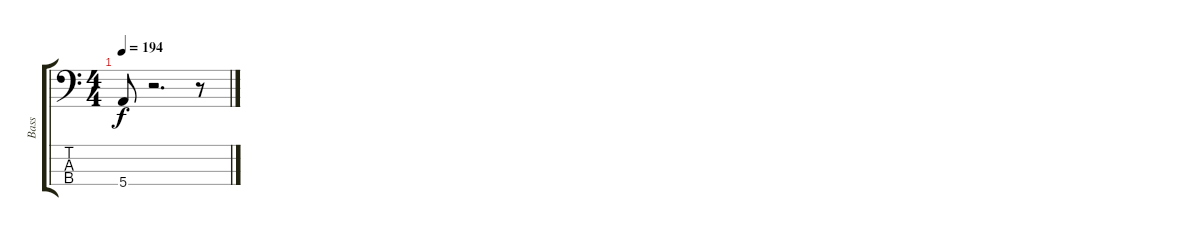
\track ("Bass" "Bass") {instrument electricbassfinger}
\staff {score tabs}
\tuning (G2 D2 A1 E1) {hide}
\ts (4 4)
\tempo 194
\clef f4
\ks aminor
5.4.8{dy f} r.2{d} r.8
